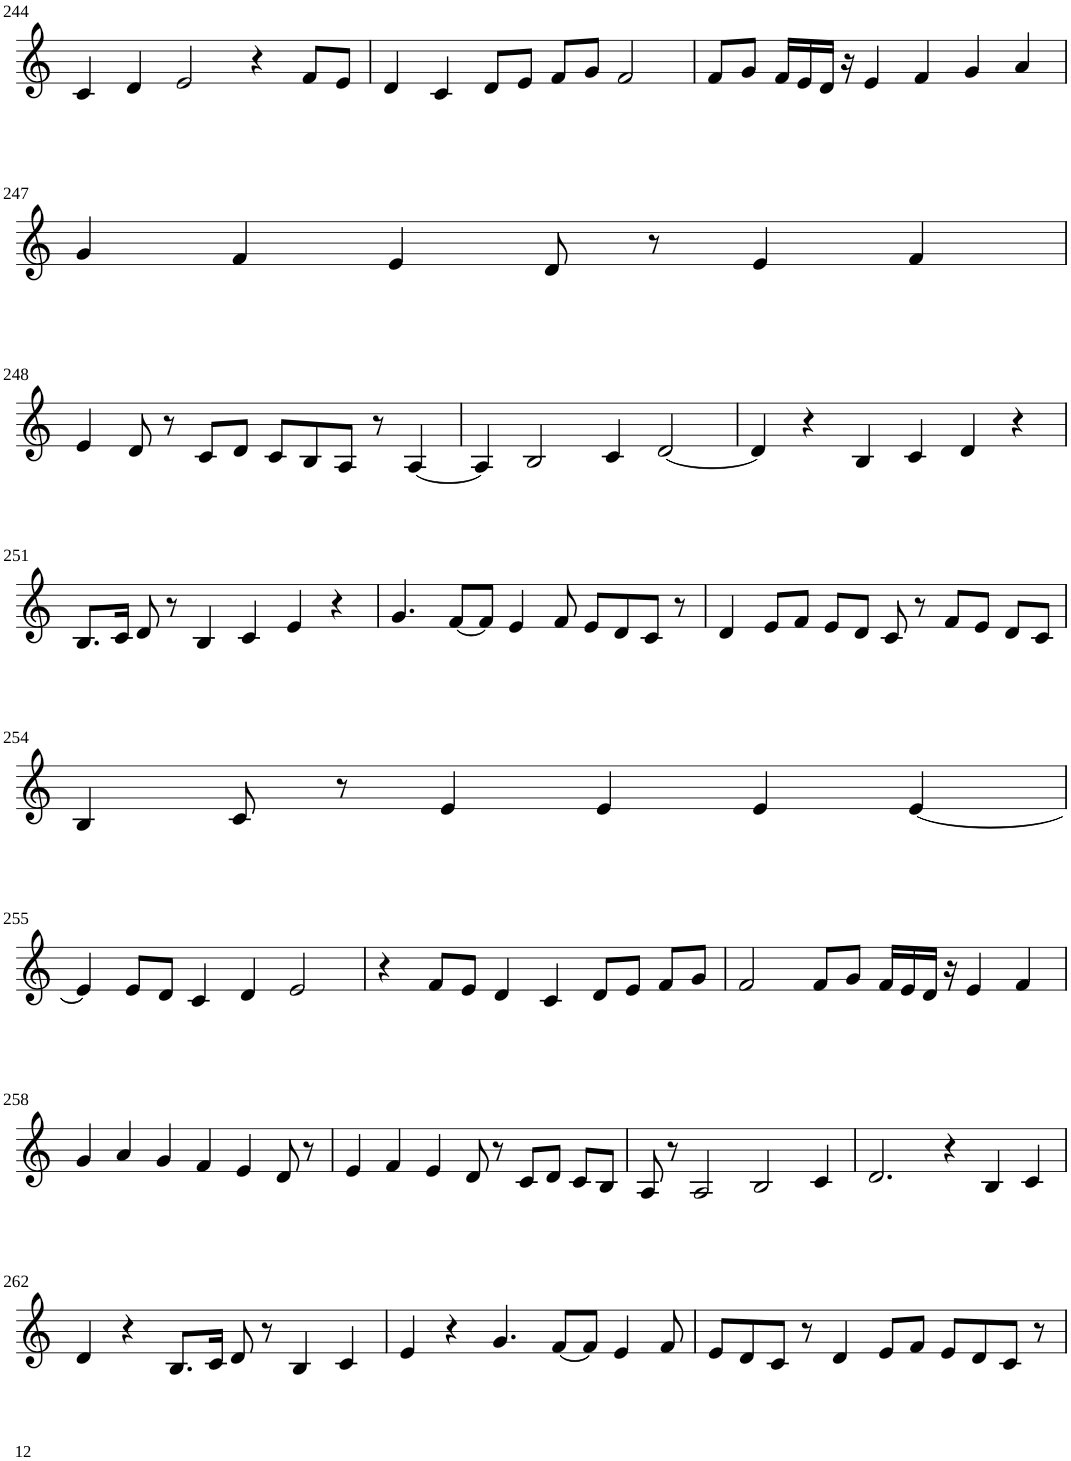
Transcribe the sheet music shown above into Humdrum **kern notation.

**kern
*part1
*staff1
*I"Violin
!!LO:PB:g=z
*clefG2
*k[]
*M6/4
=244
4c/
4d/
2e/
4r
8f/L
8e/J
=245
4d/
4c/
8d/L
8e/J
8f/L
8g/J
2f/
=246
8f/L
8g/J
16f/LL
16e/
16d/JJ
16r
4e/
4f/
4g/
4a/
!!LO:LB:g=z
=247
4g/
4f/
4e/
8d/
8r
4e/
4f/
!!LO:LB:g=z
=248
4e/
8d/
8r
8c/L
8d/J
8c/L
8B/
8A/J
8r
[4A/
=249
4A/]
2B/
4c/
[2d/
=250
4d/]
4r
4B/
4c/
4d/
4r
!!LO:LB:g=z
=251
8.B/L
16c/Jk
8d/
8r
4B/
4c/
4e/
4r
=252
4.g/
[8f/L
8f/J]
4e/
8f/
8e/L
8d/
8c/J
8r
=253
4d/
8e/L
8f/J
8e/L
8d/J
8c/
8r
8f/L
8e/J
8d/L
8c/J
!!LO:LB:g=z
=254
4B/
8c/
8r
4e/
4e/
4e/
[4e/
!!LO:LB:g=z
=255
4e/]
8e/L
8d/J
4c/
4d/
2e/
=256
4r
8f/L
8e/J
4d/
4c/
8d/L
8e/J
8f/L
8g/J
=257
2f/
8f/L
8g/J
16f/LL
16e/
16d/JJ
16r
4e/
4f/
!!LO:LB:g=z
=258
4g/
4a/
4g/
4f/
4e/
8d/
8r
=259
4e/
4f/
4e/
8d/
8r
8c/L
8d/J
8c/L
8B/J
=260
8A/
8r
2A/
2B/
4c/
=261
2.d/
4r
4B/
4c/
!!LO:LB:g=z
=262
4d/
4r
8.B/L
16c/Jk
8d/
8r
4B/
4c/
=263
4e/
4r
4.g/
[8f/L
8f/J]
4e/
8f/
=264
8e/L
8d/
8c/J
8r
4d/
8e/L
8f/J
8e/L
8d/
8c/J
8r
=
*-
